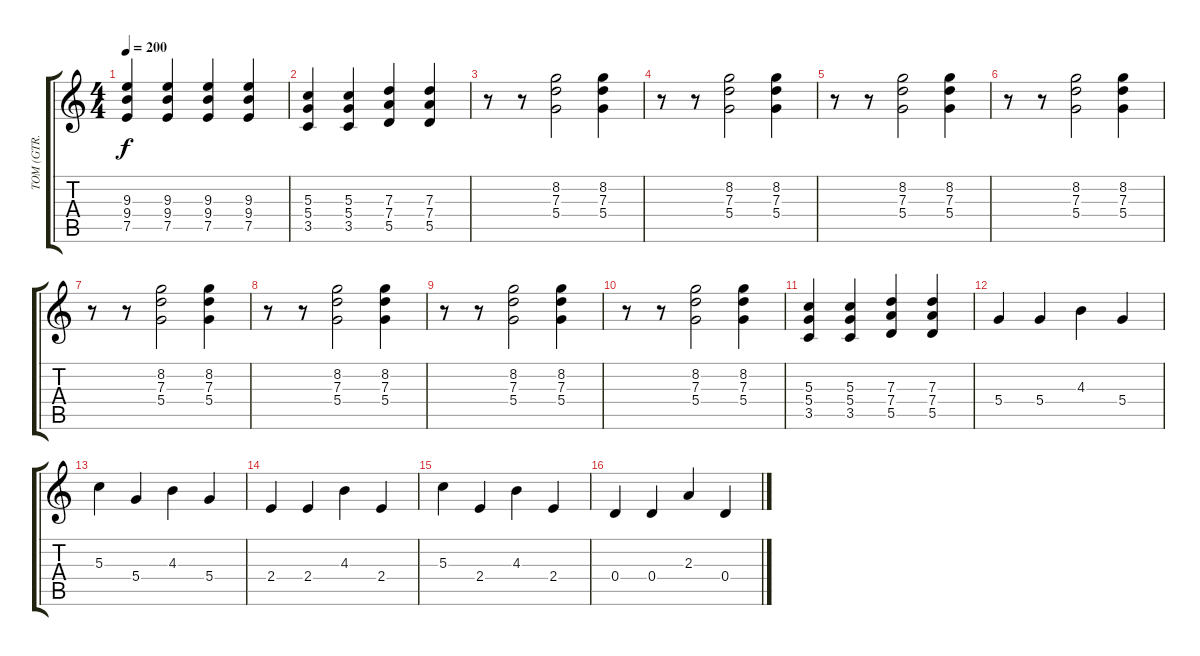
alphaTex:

\track ("TOM (GTR. DISTORSIONADA)" "TOM (GTR. ") {instrument distortionguitar}
\staff {score tabs}
\tuning (E4 B3 G3 D3 A2 E2) {hide}
\ts (4 4)
\tempo 200
\clef g2
\ks c
(9.3 9.4 7.5).4{dy f} (9.3 9.4 7.5).4 (9.3 9.4 7.5).4 (9.3 9.4 7.5).4 |
(5.3 5.4 3.5).4 (5.3 5.4 3.5).4 (7.3 7.4 5.5).4 (7.3 7.4 5.5).4 |
r.8 r.8 (8.2 7.3 5.4).2 (8.2 7.3 5.4).4 |
r.8 r.8 (8.2 7.3 5.4).2 (8.2 7.3 5.4).4 |
r.8 r.8 (8.2 7.3 5.4).2 (8.2 7.3 5.4).4 |
r.8 r.8 (8.2 7.3 5.4).2 (8.2 7.3 5.4).4 |
r.8 r.8 (8.2 7.3 5.4).2 (8.2 7.3 5.4).4 |
r.8 r.8 (8.2 7.3 5.4).2 (8.2 7.3 5.4).4 |
r.8 r.8 (8.2 7.3 5.4).2 (8.2 7.3 5.4).4 |
r.8 r.8 (8.2 7.3 5.4).2 (8.2 7.3 5.4).4 |
(5.3 5.4 3.5).4 (5.3 5.4 3.5).4 (7.3 7.4 5.5).4 (7.3 7.4 5.5).4 |
5.4.4 5.4.4 4.3.4 5.4.4 |
5.3.4 5.4.4 4.3.4 5.4.4 |
2.4.4 2.4.4 4.3.4 2.4.4 |
5.3.4 2.4.4 4.3.4 2.4.4 |
0.4.4 0.4.4 2.3.4 0.4.4
